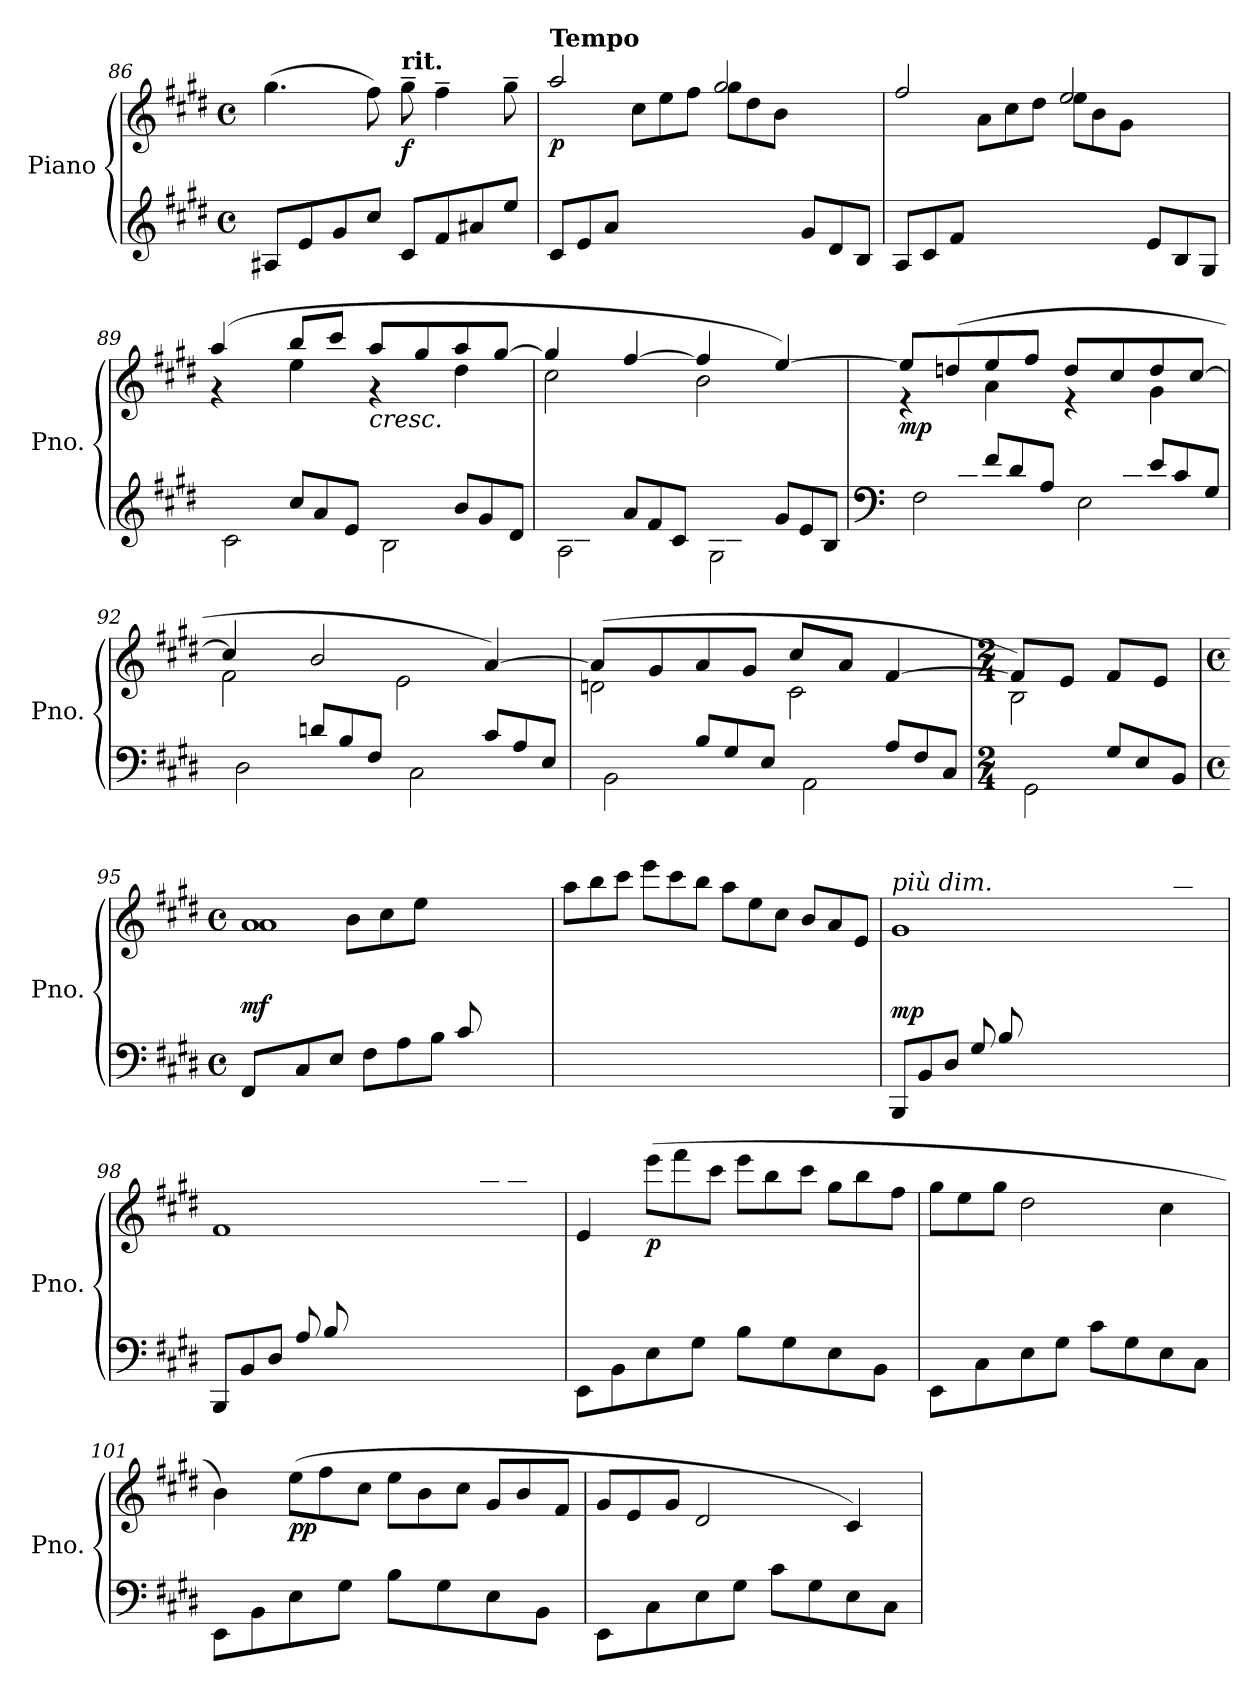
**kern	**kern	**dynam
*part1	*part1	*part1
*staff2	*staff1	*staff1/2
*I"Piano	*	*
*I'Pno.	*	*
*clefG2	*clefG2	*
*k[f#c#g#d#]	*k[f#c#g#d#]	*
*M4/4	*M4/4	*
*met(c)	*met(c)	*
=86	=86	=86
8A#X/L	(4.gg#\	.
8e/	.	.
8g#/	.	.
8cc#/J	8ff#\)	.
!	!LO:TX:a:B:t=rit.	!
!	!	!LO:DY:b
8c#/L	8gg#~\	f
8f#/	4ff#~\	.
8a#X/	.	.
8ee/J	8gg#~\	.
!!LO:PB:g=z
=87	=87	=87
*Xtuplet	*	*
*	*^	*
!	!LO:TX:a:B:t=Tempo	!	!
!	!	!	!LO:DY:b
12c#/L	2aa/	4ryy	p
12e/	.	.	.
12a/J	.	.	.
*	*	*Xtuplet	*
2ryy	.	12cc#\L	.
.	.	12ee\	.
.	.	12ff#\J	.
.	2gg#/	12gg#\L	.
.	.	12dd#\	.
.	.	12b\J	.
12g#/L	.	4ryy	.
12d#/	.	.	.
12B/J	.	.	.
=88	=88	=88	=88
12A/L	2ff#/	4ryy	.
12c#/	.	.	.
12f#/J	.	.	.
2ryy	.	12a\L	.
.	.	12cc#\	.
.	.	12dd#\J	.
.	2ee/	12ee\L	.
.	.	12b\	.
.	.	12g#\J	.
12e/L	.	4ryy	.
12B/	.	.	.
12G#/J	.	.	.
=89	=89	=89	=89
*^	*	*	*
12c#/Lyy	2c#\	(4aa/	4r	.
12e/	.	.	.	.
12a/J	.	.	.	.
12cc#/L	.	8bb/L	4ee\	.
12a/	.	.	.	.
.	.	8ccc#/J	.	.
12e/J	.	.	.	.
!	!	!	!	!LO:HP:b
12B/Lyy	2B\	8aa/L	4r	<
12d#/	.	.	.	.
.	.	8gg#/	.	.
12g#/J	.	.	.	.
12b/L	.	8aa/	4dd#\	.
12g#/	.	.	.	.
.	.	[8gg#/J	.	.
12d#/J	.	.	.	.
=90	=90	=90	=90	=90
12A/Lyy	2A\	4gg#/]	2cc#\	.
12c#/	.	.	.	.
12f#/J	.	.	.	.
12a/L	.	[4ff#/	.	.
12f#/	.	.	.	.
12c#/J	.	.	.	.
12G#/Lyy	2G#\	4ff#/]	2b\	.
12B/	.	.	.	.
12e/J	.	.	.	.
12g#/L	.	[4ee/)	.	.
12e/	.	.	.	.
12B/J	.	.	.	.
!!LO:LB:g=z	!!
=91	=91	=91	=91	=91
*clefF4	*	*	*	*
!	!	!	!	!LO:DY:b
12F#/Lyy	2F#\	8ee/L]	4r	mp
12A/	.	.	.	.
.	.	(8ddn/	.	.
12dn/J	.	.	.	.
12f#/L	.	8ee/	4a\	.
12d/	.	.	.	.
.	.	8ff#/J	.	.
12A/J	.	.	.	.
12E/Lyy	2E\	8dd/L	4r	.
12G#/	.	.	.	.
.	.	8cc#/	.	.
12c#/J	.	.	.	.
12e/L	.	8dd/	4g#\	.
12c#/	.	.	.	.
.	.	[8cc#/J	.	.
12G#/J	.	.	.	.
=92	=92	=92	=92	=92
12Dn/Lyy	2D\	4cc#/]	2f#\	.
12F#/	.	.	.	.
12B/J	.	.	.	.
12dn/L	.	2b/	.	.
12B/	.	.	.	.
12F#/J	.	.	.	.
12C#/Lyy	2C#\	.	2e\	.
12E/	.	.	.	.
12A/J	.	.	.	.
12c#/L	.	[4a/)	.	.
12A/	.	.	.	.
12E/J	.	.	.	.
=93	=93	=93	=93	=93
12BB/Lyy	2BB\	(8a/L]	2dn\	.
12E#X/	.	.	.	.
.	.	8g#/	.	.
12G#/J	.	.	.	.
12B/L	.	8a/	.	.
12G#/	.	.	.	.
.	.	8g#/J	.	.
12E#/J	.	.	.	.
12AA/Lyy	2AA\	8cc#/L	2c#\	.
12C#/	.	.	.	.
.	.	8a/J	.	.
12F#/J	.	.	.	.
12A/L	.	[4f#/	.	.
12F#/	.	.	.	.
12C#/J	.	.	.	.
=94	=94	=94	=94	=94
*M2/4	*	*M2/4	*	*
12GG#/Lyy	2GG#\	8f#/L])	2B\	.
12BB/	.	.	.	.
.	.	8e/J	.	.
12E/J	.	.	.	.
12G#/L	.	8f#/L	.	.
12E/	.	.	.	.
.	.	8e/J	.	.
12BB/J	.	.	.	.
*v	*v	*	*	*
*	*v	*v	*
.	.	[
!!LO:LB:g=z
=95	=95	=95
*M4/4	*M4/4	*
*met(c)	*met(c)	*
*	*^	*
*	*	*^	*
!	!	!	!	!LO:DY:b
(12FF#/L	1a	1a	12%7ryy	mf
12C#/	.	.	.	.
12E/J	.	.	.	.
12F#\L	.	.	.	.
12A\	.	.	.	.
12B\J	.	.	.	.
12c#/L	.	.	.	.
12%5ryy	.	.	12e\	.
.	.	.	12a\J	.
.	.	.	12b\L	.
.	.	.	12cc#\	.
.	.	.	12ee\J	.
*	*	*v	*v	*
=96	=96	=96	=96
1ryy	1ryy	12aa\L	.
.	.	12bb\	.
.	.	12ccc#\J	.
.	.	12eee\L	.
.	.	12ccc#\	.
.	.	12bb\J	.
.	.	12aa\L	.
.	.	12ee\	.
.	.	12cc#\J	.
.	.	12b/L	.
.	.	12a/	.
.	.	12e/J)	.
=97	=97	=97	=97
!	!LO:TX:a:i:t=più dim.	!	!
!	!	!	!LO:DY:b
(12BBB/L	1g#	12%5ryy	mp
12BB/	.	.	.
12D#/J	.	.	.
12G#/L	.	.	.
12B/	.	.	.
12%7ryy	.	12d#\J	.
.	.	12g#\L	.
.	.	12b\	.
.	.	12dd#\J	.
.	.	12gg#\L	.
.	.	12bb\	.
.	.	12b\J)	.
=98	=98	=98	=98
(12BBB/L	12%5ryy	1f#	.
12BB/	.	.	.
12D#/J	.	.	.
12A/L	.	.	.
12B/	.	.	.
12%7ryy	12d#\J	.	.
.	12a\L	.	.
.	12b\	.	.
.	12dd#\J	.	.
.	12aa\L	.	.
.	12bb\	.	.
.	12b\J)	.	.
*	*v	*v	*
!!LO:LB:g=z
=99	=99	=99
8EE\L	4e/	.
8BB\	.	.
!	!	!LO:DY:b
8E\	(12eee\L	p
.	12fff#\	.
8G#\J	.	.
.	12ccc#\J	.
8B\L	12eee\L	.
.	12bb\	.
8G#\	.	.
.	12ccc#\J	.
8E\	12gg#\L	.
.	12bb\	.
8BB\J	.	.
.	12ff#\J	.
=100	=100	=100
8EE\L	12gg#\L	.
.	12ee\	.
8C#\	.	.
.	12gg#\J	.
8E\	2dd#\	.
8G#\J	.	.
8c#\L	.	.
8G#\	.	.
8E\	4cc#\	.
8C#\J	.	.
=101	=101	=101
8EE\L	4b\)	.
8BB\	.	.
!	!	!LO:DY:b
8E\	(12ee\L	pp
.	12ff#\	.
8G#\J	.	.
.	12cc#\J	.
8B\L	12ee\L	.
.	12b\	.
8G#\	.	.
.	12cc#\J	.
8E\	12g#/L	.
.	12b/	.
8BB\J	.	.
.	12f#/J	.
=102	=102	=102
8EE\L	12g#/L	.
.	12e/	.
8C#\	.	.
.	12g#/J	.
8E\	2d#/	.
8G#\J	.	.
8c#\L	.	.
8G#\	.	.
8E\	4c#/)	.
8C#\J	.	.
=	=	=
*-	*-	*-
